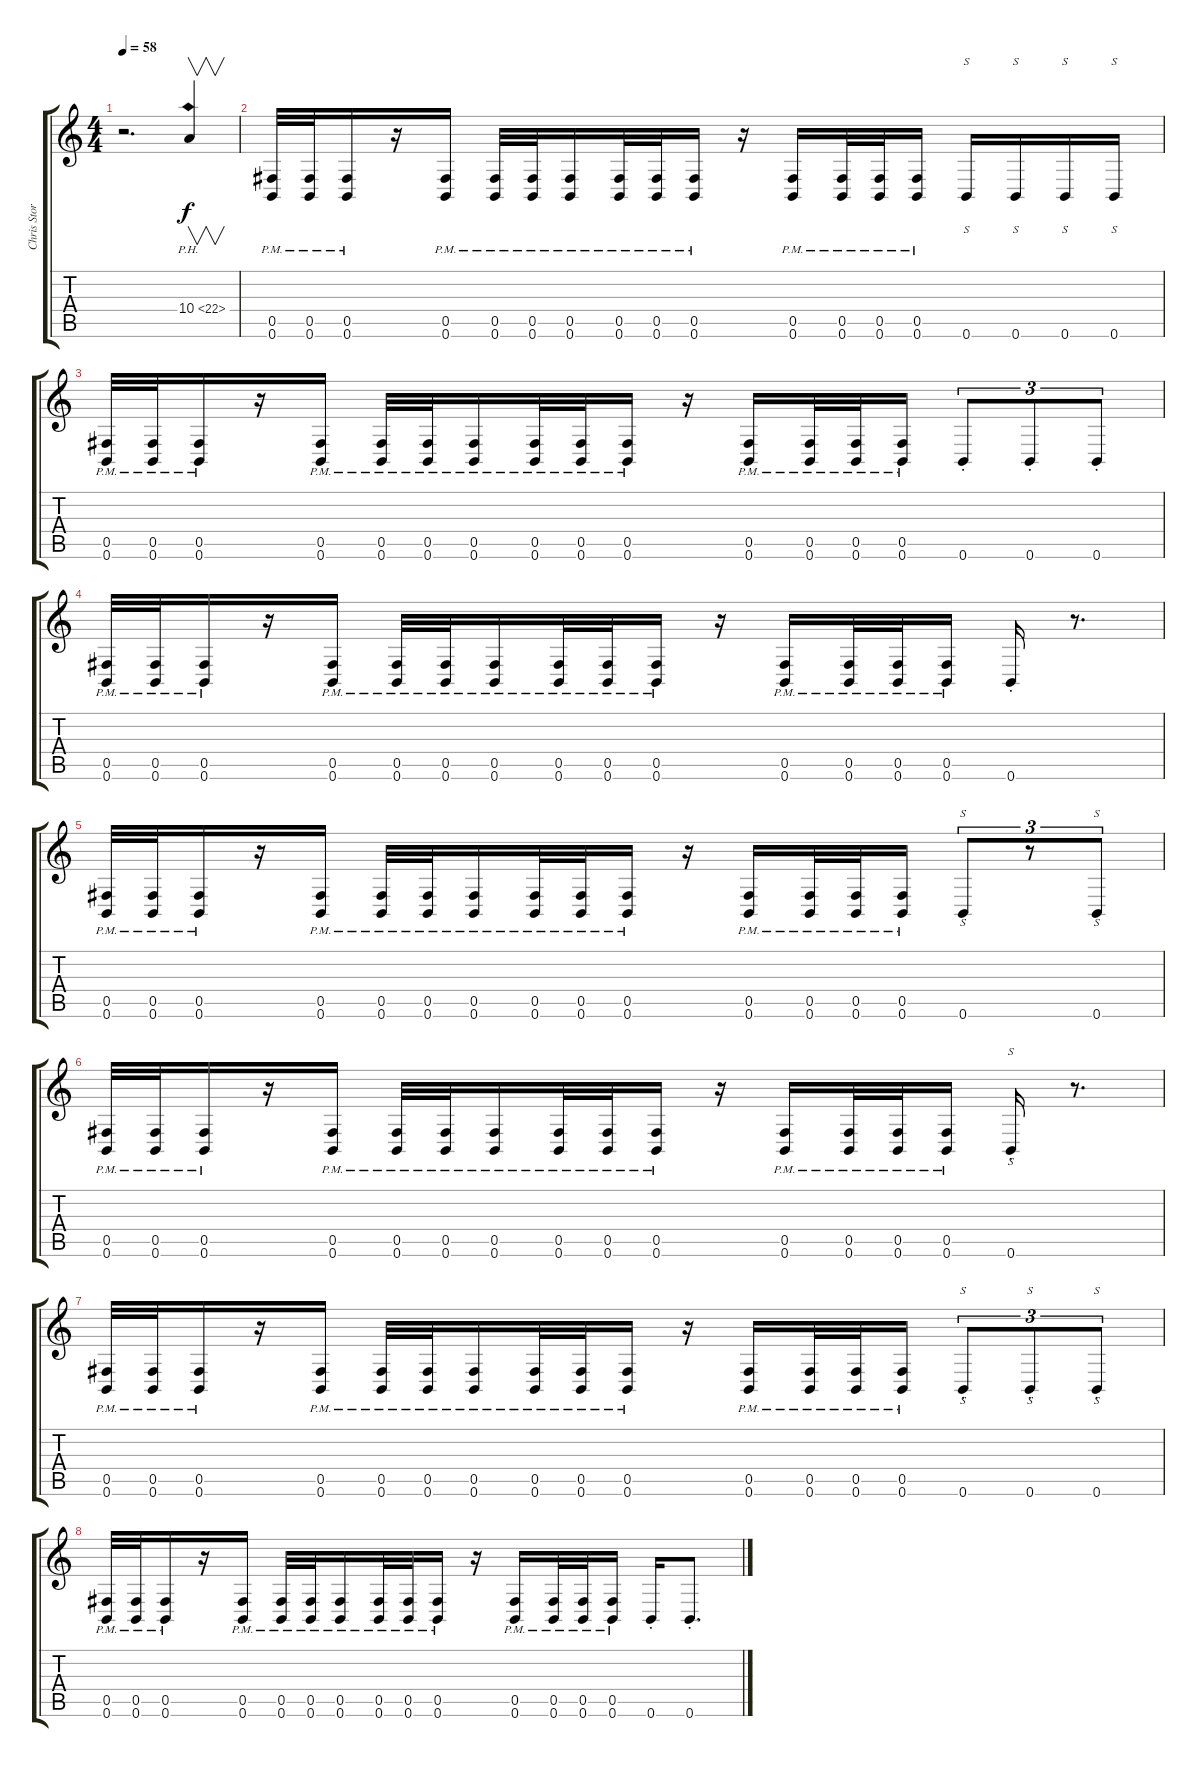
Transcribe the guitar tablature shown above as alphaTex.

\track ("Chris Storey (Guitar)" "Chris Stor") {instrument distortionguitar}
\staff {score tabs}
\tuning (Db4 Ab3 E3 B2 Gb2 B1) {hide}
\ts (4 4)
\tempo 58
\clef g2
\ks c
r.2{d dy f} 10.4{ph 12}.4{v} |
(0.5{pm} 0.6{pm}).32{instrument distortionguitar} (0.5{pm} 0.6{pm}).32 (0.5{pm} 0.6{pm}).16 r.16 (0.5{pm} 0.6{pm}).16 (0.5{pm} 0.6{pm}).32 (0.5{pm} 0.6{pm}).32 (0.5{pm} 0.6{pm}).16 (0.5{pm} 0.6{pm}).32 (0.5{pm} 0.6{pm}).32 (0.5{pm} 0.6{pm}).16 r.16 (0.5{pm} 0.6{pm}).16 (0.5{pm} 0.6{pm}).32 (0.5{pm} 0.6{pm}).32 (0.5{pm} 0.6{pm}).16 0.6.16{s} 0.6.16{s} 0.6.16{s} 0.6.16{s} |
(0.5{pm} 0.6{pm}).32 (0.5{pm} 0.6{pm}).32 (0.5{pm} 0.6{pm}).16 r.16 (0.5{pm} 0.6{pm}).16 (0.5{pm} 0.6{pm}).32 (0.5{pm} 0.6{pm}).32 (0.5{pm} 0.6{pm}).16 (0.5{pm} 0.6{pm}).32 (0.5{pm} 0.6{pm}).32 (0.5{pm} 0.6{pm}).16 r.16 (0.5{pm} 0.6{pm}).16 (0.5{pm} 0.6{pm}).32 (0.5{pm} 0.6{pm}).32 (0.5{pm} 0.6{pm}).16 0.6{st}.8{tu (3 2)} 0.6{st}.8{tu (3 2)} 0.6{st}.8{tu (3 2)} |
(0.5{pm} 0.6{pm}).32 (0.5{pm} 0.6{pm}).32 (0.5{pm} 0.6{pm}).16 r.16 (0.5{pm} 0.6{pm}).16 (0.5{pm} 0.6{pm}).32 (0.5{pm} 0.6{pm}).32 (0.5{pm} 0.6{pm}).16 (0.5{pm} 0.6{pm}).32 (0.5{pm} 0.6{pm}).32 (0.5{pm} 0.6{pm}).16 r.16 (0.5{pm} 0.6{pm}).16 (0.5{pm} 0.6{pm}).32 (0.5{pm} 0.6{pm}).32 (0.5{pm} 0.6{pm}).16 0.6{st}.16 r.8{d} |
(0.5{pm} 0.6{pm}).32 (0.5{pm} 0.6{pm}).32 (0.5{pm} 0.6{pm}).16 r.16 (0.5{pm} 0.6{pm}).16 (0.5{pm} 0.6{pm}).32 (0.5{pm} 0.6{pm}).32 (0.5{pm} 0.6{pm}).16 (0.5{pm} 0.6{pm}).32 (0.5{pm} 0.6{pm}).32 (0.5{pm} 0.6{pm}).16 r.16 (0.5{pm} 0.6{pm}).16 (0.5{pm} 0.6{pm}).32 (0.5{pm} 0.6{pm}).32 (0.5{pm} 0.6{pm}).16 0.6.8{s tu (3 2)} r.8{tu (3 2)} 0.6.8{s tu (3 2)} |
(0.5{pm} 0.6{pm}).32 (0.5{pm} 0.6{pm}).32 (0.5{pm} 0.6{pm}).16 r.16 (0.5{pm} 0.6{pm}).16 (0.5{pm} 0.6{pm}).32 (0.5{pm} 0.6{pm}).32 (0.5{pm} 0.6{pm}).16 (0.5{pm} 0.6{pm}).32 (0.5{pm} 0.6{pm}).32 (0.5{pm} 0.6{pm}).16 r.16 (0.5{pm} 0.6{pm}).16 (0.5{pm} 0.6{pm}).32 (0.5{pm} 0.6{pm}).32 (0.5{pm} 0.6{pm}).16 0.6{st}.16{s} r.8{d} |
(0.5{pm} 0.6{pm}).32 (0.5{pm} 0.6{pm}).32 (0.5{pm} 0.6{pm}).16 r.16 (0.5{pm} 0.6{pm}).16 (0.5{pm} 0.6{pm}).32 (0.5{pm} 0.6{pm}).32 (0.5{pm} 0.6{pm}).16 (0.5{pm} 0.6{pm}).32 (0.5{pm} 0.6{pm}).32 (0.5{pm} 0.6{pm}).16 r.16 (0.5{pm} 0.6{pm}).16 (0.5{pm} 0.6{pm}).32 (0.5{pm} 0.6{pm}).32 (0.5{pm} 0.6{pm}).16 0.6{st}.8{s tu (3 2)} 0.6{st}.8{s tu (3 2)} 0.6{st}.8{s tu (3 2)} |
(0.5{pm} 0.6{pm}).32 (0.5{pm} 0.6{pm}).32 (0.5{pm} 0.6{pm}).16 r.16 (0.5{pm} 0.6{pm}).16 (0.5{pm} 0.6{pm}).32 (0.5{pm} 0.6{pm}).32 (0.5{pm} 0.6{pm}).16 (0.5{pm} 0.6{pm}).32 (0.5{pm} 0.6{pm}).32 (0.5{pm} 0.6{pm}).16 r.16 (0.5{pm} 0.6{pm}).16 (0.5{pm} 0.6{pm}).32 (0.5{pm} 0.6{pm}).32 (0.5{pm} 0.6{pm}).16 0.6{st}.16 0.6{st}.8{d}
